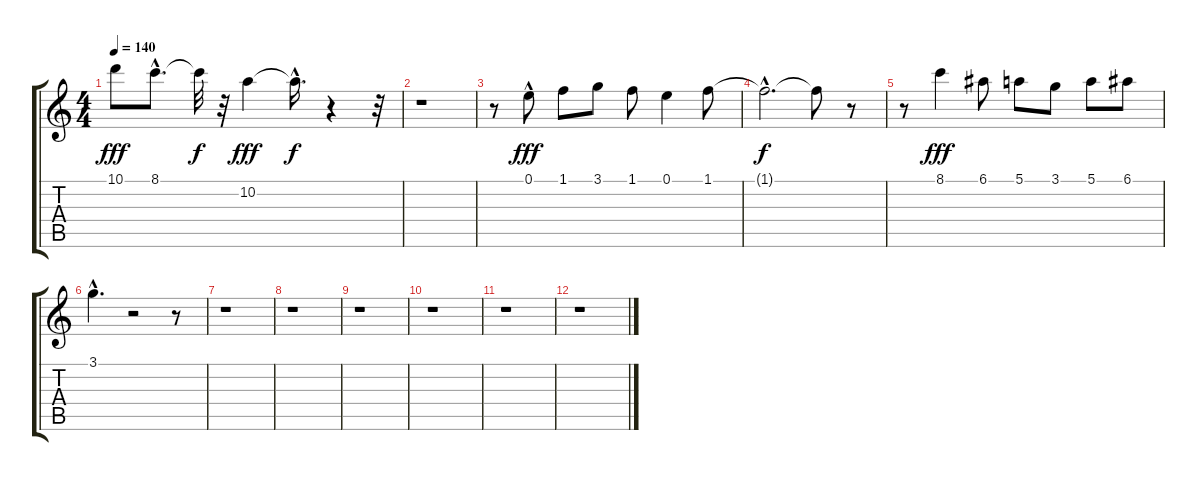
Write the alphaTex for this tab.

\track "" {instrument electricbasspick}
\staff {score tabs}
\tuning (E4 B3 G3 D3 A2 E2) {hide}
\ts (4 4)
\tempo 140
\clef g2
\ks c
10.1.8{dy fff} 8.1{hac}.8{d} 8.1{t}.32{dy f} r.32 10.2.4{dy fff} 10.2{hac t}.16{d dy f} r.4 r.32 |
r.1 |
r.8 0.1{hac}.8{dy fff} 1.1.8 3.1.8 1.1.8 0.1.4 1.1.8 |
1.1{hac t}.2{d dy f} 1.1{t}.8 r.8 |
r.8 8.1.4{dy fff} 6.1.8 5.1.8 3.1.8 5.1.8 6.1.8 |
3.1{hac}.4{d} r.2 r.8 |
r.1 |
r.1 |
r.1 |
r.1 |
r.1 |
r.1
